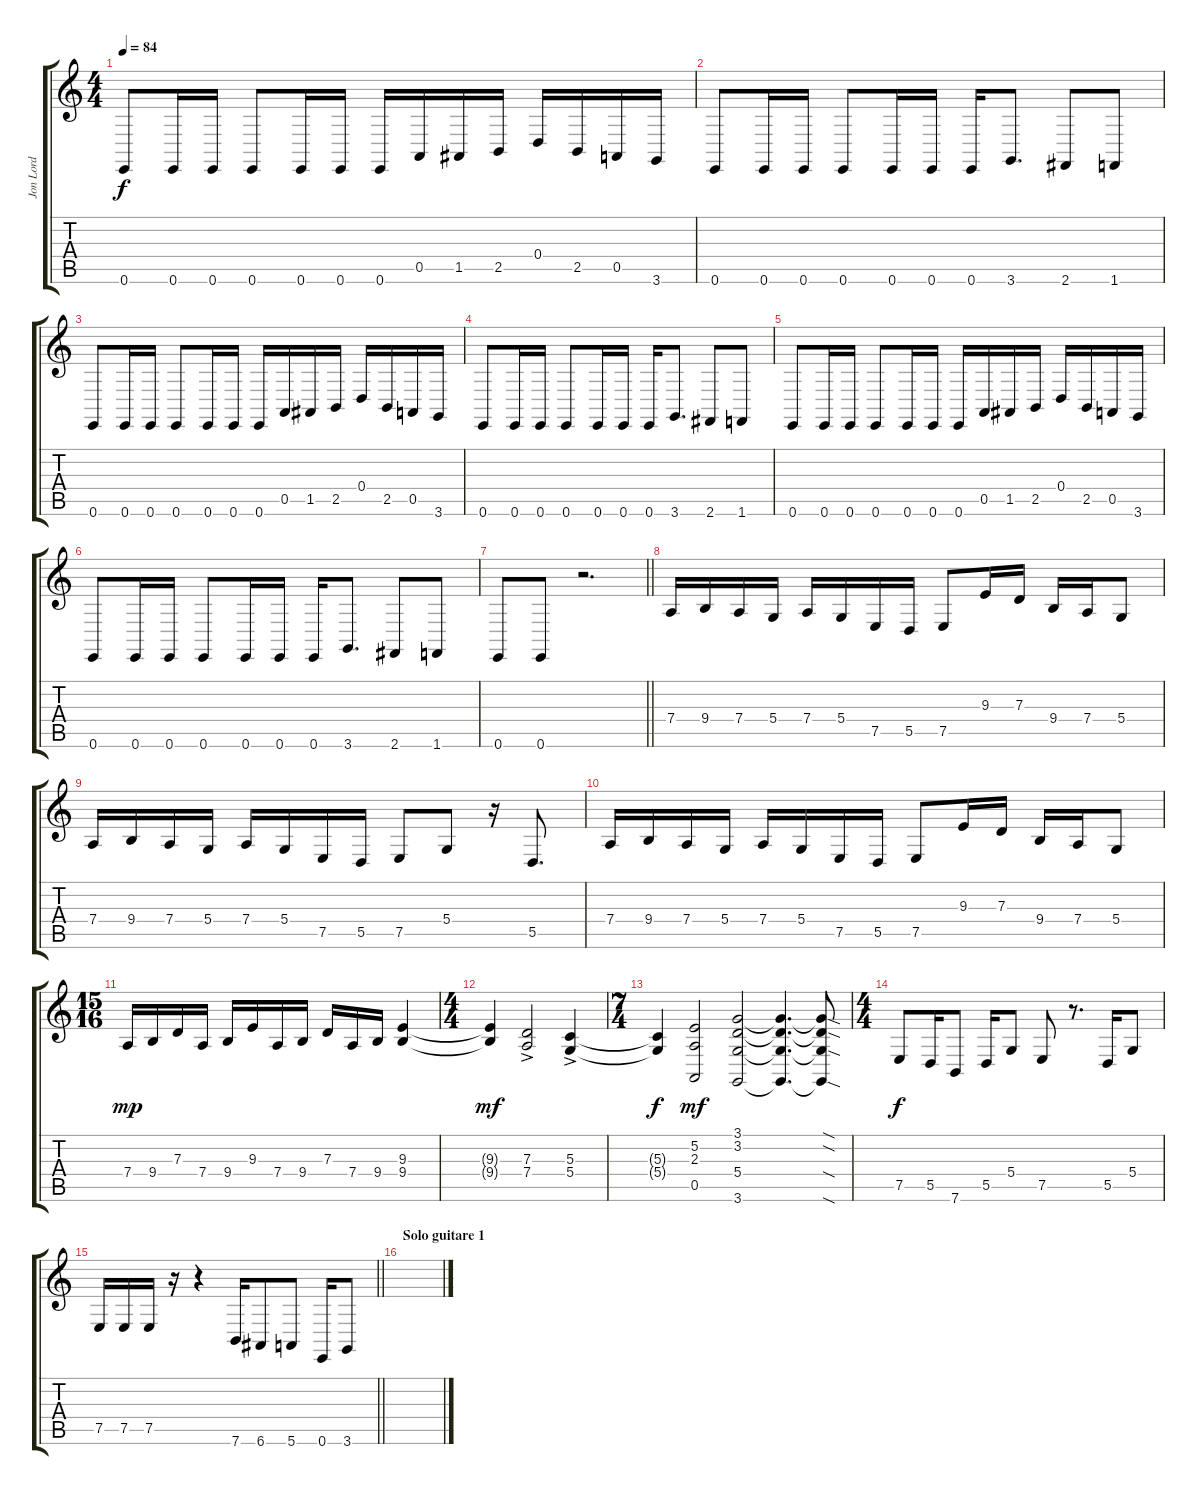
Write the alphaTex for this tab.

\track ("Jon Lord" "Jon Lord") {instrument drawbarorgan}
\staff {score tabs}
\tuning (E4 B3 G3 D3 A2 E2) {hide}
\ts (4 4)
\tempo 84
\clef g2
\ks c
0.6.8{dy f} 0.6.16 0.6.16 0.6.8 0.6.16 0.6.16 0.6.16 0.5.16 1.5.16 2.5.16 0.4.16 2.5.16 0.5.16 3.6.16 |
0.6.8 0.6.16 0.6.16 0.6.8 0.6.16 0.6.16 0.6.16 3.6.8{d} 2.6.8 1.6.8 |
0.6.8 0.6.16 0.6.16 0.6.8 0.6.16 0.6.16 0.6.16 0.5.16 1.5.16 2.5.16 0.4.16 2.5.16 0.5.16 3.6.16 |
0.6.8 0.6.16 0.6.16 0.6.8 0.6.16 0.6.16 0.6.16 3.6.8{d} 2.6.8 1.6.8 |
0.6.8 0.6.16 0.6.16 0.6.8 0.6.16 0.6.16 0.6.16 0.5.16 1.5.16 2.5.16 0.4.16 2.5.16 0.5.16 3.6.16 |
0.6.8 0.6.16 0.6.16 0.6.8 0.6.16 0.6.16 0.6.16 3.6.8{d} 2.6.8 1.6.8 |
\barLineRight lightlight
0.6.8 0.6.8 r.2{d} |
7.4.16 9.4.16 7.4.16 5.4.16 7.4.16 5.4.16 7.5.16 5.5.16 7.5.8 9.3.16 7.3.16 9.4.16 7.4.16 5.4.8 |
7.4.16 9.4.16 7.4.16 5.4.16 7.4.16 5.4.16 7.5.16 5.5.16 7.5.8 5.4.8 r.16 5.5.8{d} |
7.4.16 9.4.16 7.4.16 5.4.16 7.4.16 5.4.16 7.5.16 5.5.16 7.5.8 9.3.16 7.3.16 9.4.16 7.4.16 5.4.8 |
\ts (15 16)
7.4.16{dy mp} 9.4.16 7.3.16 7.4.16 9.4.16 9.3.16 7.4.16 9.4.16 7.3.16 7.4.16 9.4.16 (9.3 9.4).4{volume 6 instrument oboe} |
\ts (4 4)
(9.3{t} 9.4{t}).4{dy mf} (7.3 7.4{ac}).2 (5.3 5.4{ac}).4 |
\ts (7 4)
(5.3{t} 5.4{t}).4{dy f} (5.2 2.3 0.5).2{dy mf} (3.1 3.2 5.4 3.6).2 (3.1{t} 3.2{t} 5.4{t} 3.6{t}).4{d} (3.1{sod t} 3.2{sod t} 5.4{sod t} 3.6{sod t}).8 |
\ts (4 4)
7.5.8{dy f} 5.5.16 7.6.8 5.5.16 5.4.8 7.5.8 r.8{d} 5.5.16 5.4.8 |
\barLineRight lightlight
7.5.16 7.5.16 7.5.16 r.16 r.4 7.6.16 6.6.8 5.6.8 0.6.16 3.6.8 |
\section ("" "Solo guitare 1")
